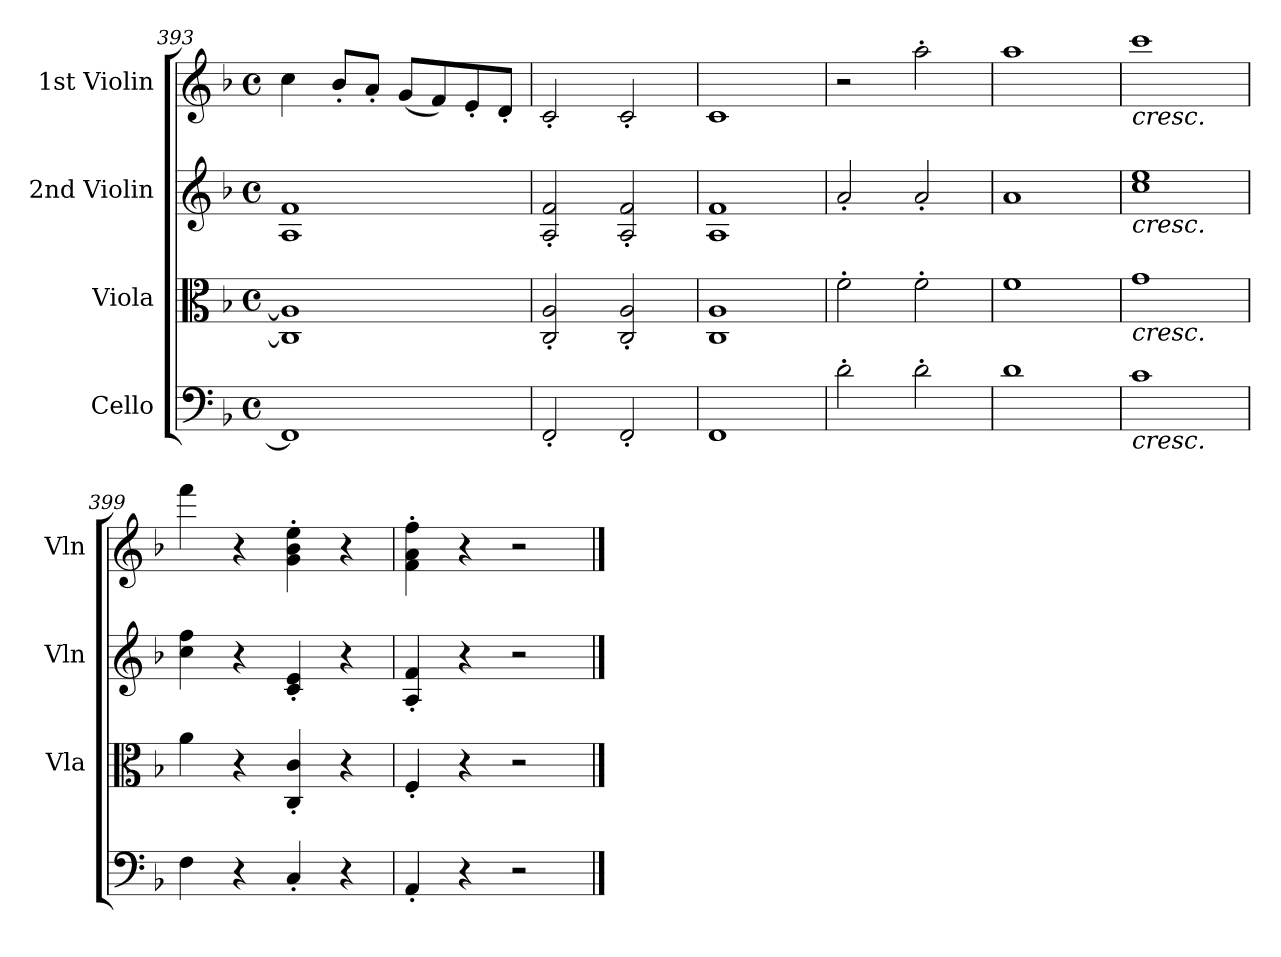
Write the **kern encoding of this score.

**kern	**kern	**kern	**kern
*part4	*part3	*part2	*part1
*staff4	*staff3	*staff2	*staff1
*I"Cello	*I"Viola	*I"2nd Violin	*I"1st Violin
*	*I'Vla	*I'Vln	*I'Vln
*clefF4	*clefC3	*clefG2	*clefG2
*k[b-]	*k[b-]	*k[b-]	*k[b-]
*F:	*F:	*F:	*F:
*M4/4	*M4/4	*M4/4	*M4/4
*met(c)	*met(c)	*met(c)	*met(c)
=393	=393	=393	=393
1FF]	1C] 1A]	1A 1f	4cc
.	.	.	8b-'L
.	.	.	8a'J
.	.	.	(8gL
.	.	.	8f)
.	.	.	8e'
.	.	.	8d'J
=394	=394	=394	=394
2FF'	2C' 2A'	2A' 2f'	2c'
2FF'	2C' 2A'	2A' 2f'	2c'
=395	=395	=395	=395
1FF	1C 1A	1A 1f	1c
=396	=396	=396	=396
2d'	2f'	2a'	2r
2d'	2f'	2a'	2aa'
=397	=397	=397	=397
1d	1f	1a	1aa
=398	=398	=398	=398
!	!	!	!LO:TX:b:i:t=cresc.
!	!	!LO:TX:b:i:t=cresc.	!
!	!LO:TX:b:i:t=cresc.	!	!
!LO:TX:b:i:t=cresc.	!	!	!
1c	1g	1cc 1ee	1ccc
=399	=399	=399	=399
4F	4a	4cc 4ff	4fff
4r	4r	4r	4r
4C'	4C' 4c'	4c' 4e'	4g' 4b-' 4ee'
4r	4r	4r	4r
=400	=400	=400	=400
4AA'	4F'	4A' 4f'	4f' 4a' 4ff'
4r	4r	4r	4r
2r	2r	2r	2r
==	==	==	==
*-	*-	*-	*-
